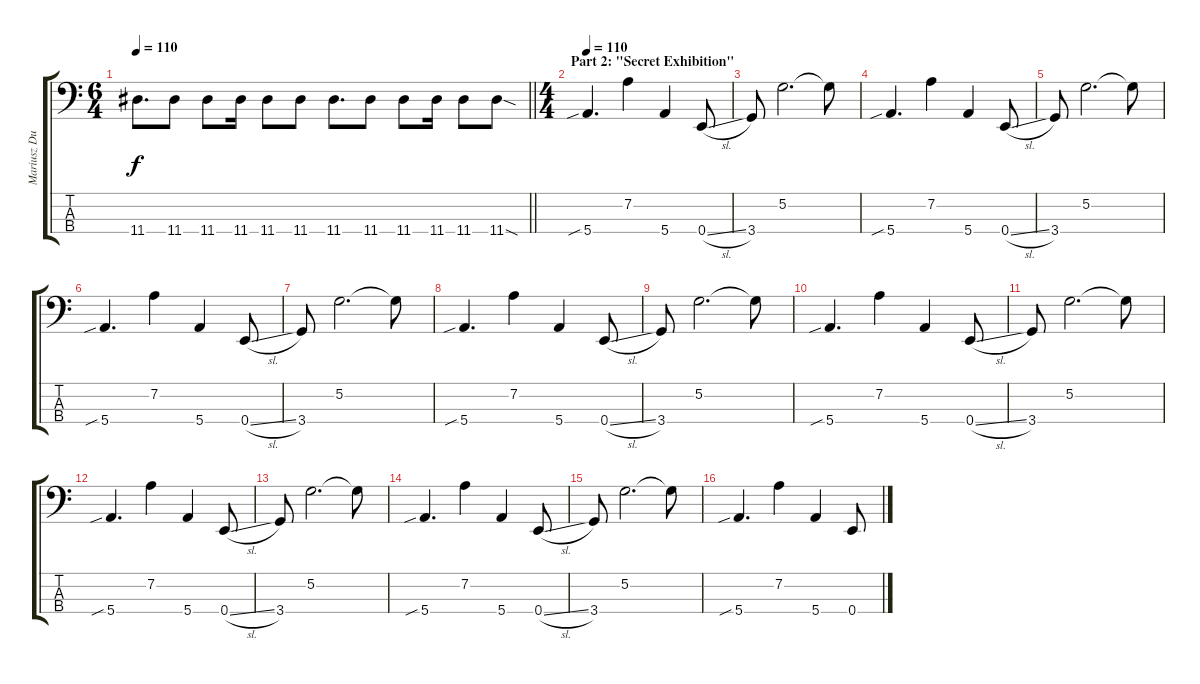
\track ("Mariusz Duda" "Mariusz Du") {instrument electricbassfinger}
\staff {score tabs}
\tuning (G2 D2 A1 E1) {hide}
\ts (6 4)
\tempo 110
\clef f4
\barLineRight lightlight
\ks c
11.4.8{d dy f} 11.4.8 11.4.8 11.4.16 11.4.8 11.4.8 11.4.8{d} 11.4.8 11.4.8 11.4.16 11.4.8 11.4{sod}.8 |
\ts (4 4)
\section ("" "Part 2: \"Secret Exhibition\"")
\tempo 110
5.4{sib}.4{d} 7.2.4 5.4.4 0.4{sl}.8 |
3.4.8 5.2.2{d} 5.2{t}.8 |
5.4{sib}.4{d} 7.2.4 5.4.4 0.4{sl}.8 |
3.4.8 5.2.2{d} 5.2{t}.8 |
5.4{sib}.4{d} 7.2.4 5.4.4 0.4{sl}.8 |
3.4.8 5.2.2{d} 5.2{t}.8 |
5.4{sib}.4{d} 7.2.4 5.4.4 0.4{sl}.8 |
3.4.8 5.2.2{d} 5.2{t}.8 |
5.4{sib}.4{d} 7.2.4 5.4.4 0.4{sl}.8 |
3.4.8 5.2.2{d} 5.2{t}.8 |
5.4{sib}.4{d} 7.2.4 5.4.4 0.4{sl}.8 |
3.4.8 5.2.2{d} 5.2{t}.8 |
5.4{sib}.4{d} 7.2.4 5.4.4 0.4{sl}.8 |
3.4.8 5.2.2{d} 5.2{t}.8 |
5.4{sib}.4{d} 7.2.4 5.4.4 0.4{sl}.8
